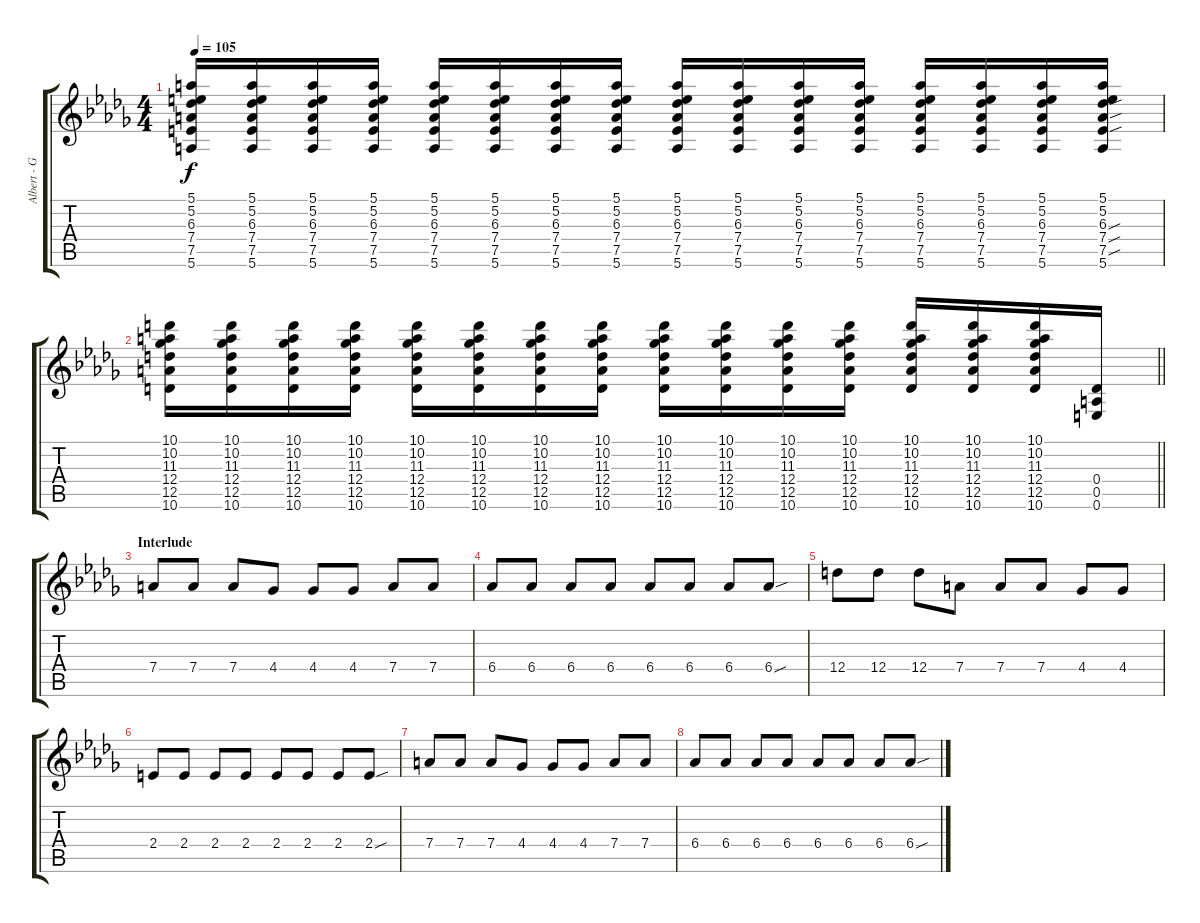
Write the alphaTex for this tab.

\track ("Albert - Guitar RSE" "Albert - G") {instrument overdrivenguitar}
\staff {score tabs}
\tuning (E4 B3 G3 D3 A2 E2) {hide}
\ts (4 4)
\tempo 105
\clef g2
\ks db
(5.1 5.2 6.3 7.4 7.5 5.6).16{dy f} (5.1 5.2 6.3 7.4 7.5 5.6).16 (5.1 5.2 6.3 7.4 7.5 5.6).16 (5.1 5.2 6.3 7.4 7.5 5.6).16 (5.1 5.2 6.3 7.4 7.5 5.6).16 (5.1 5.2 6.3 7.4 7.5 5.6).16 (5.1 5.2 6.3 7.4 7.5 5.6).16 (5.1 5.2 6.3 7.4 7.5 5.6).16 (5.1 5.2 6.3 7.4 7.5 5.6).16 (5.1 5.2 6.3 7.4 7.5 5.6).16 (5.1 5.2 6.3 7.4 7.5 5.6).16 (5.1 5.2 6.3 7.4 7.5 5.6).16 (5.1 5.2 6.3 7.4 7.5 5.6).16 (5.1 5.2 6.3 7.4 7.5 5.6).16 (5.1 5.2 6.3 7.4 7.5 5.6).16 (5.1 5.2 6.3{sou} 7.4{sou} 7.5{sou} 5.6).16 |
\barLineRight lightlight
(10.1 10.2 11.3 12.4 12.5 10.6).16 (10.1 10.2 11.3 12.4 12.5 10.6).16 (10.1 10.2 11.3 12.4 12.5 10.6).16 (10.1 10.2 11.3 12.4 12.5 10.6).16 (10.1 10.2 11.3 12.4 12.5 10.6).16 (10.1 10.2 11.3 12.4 12.5 10.6).16 (10.1 10.2 11.3 12.4 12.5 10.6).16 (10.1 10.2 11.3 12.4 12.5 10.6).16 (10.1 10.2 11.3 12.4 12.5 10.6).16 (10.1 10.2 11.3 12.4 12.5 10.6).16 (10.1 10.2 11.3 12.4 12.5 10.6).16 (10.1 10.2 11.3 12.4 12.5 10.6).16 (10.1 10.2 11.3 12.4 12.5 10.6).16 (10.1 10.2 11.3 12.4 12.5 10.6).16 (10.1 10.2 11.3 12.4 12.5 10.6).16 (0.4 0.5 0.6).16 |
\section ("" "Interlude")
7.4.8{instrument overdrivenguitar} 7.4.8 7.4.8 4.4.8 4.4.8 4.4.8 7.4.8 7.4.8 |
6.4.8 6.4.8 6.4.8 6.4.8 6.4.8 6.4.8 6.4.8 6.4{sou}.8 |
12.4.8 12.4.8 12.4.8 7.4.8 7.4.8 7.4.8 4.4.8 4.4.8 |
2.4.8 2.4.8 2.4.8 2.4.8 2.4.8 2.4.8 2.4.8 2.4{sou}.8 |
7.4.8 7.4.8 7.4.8 4.4.8 4.4.8 4.4.8 7.4.8 7.4.8 |
6.4.8 6.4.8 6.4.8 6.4.8 6.4.8 6.4.8 6.4.8 6.4{sou}.8
